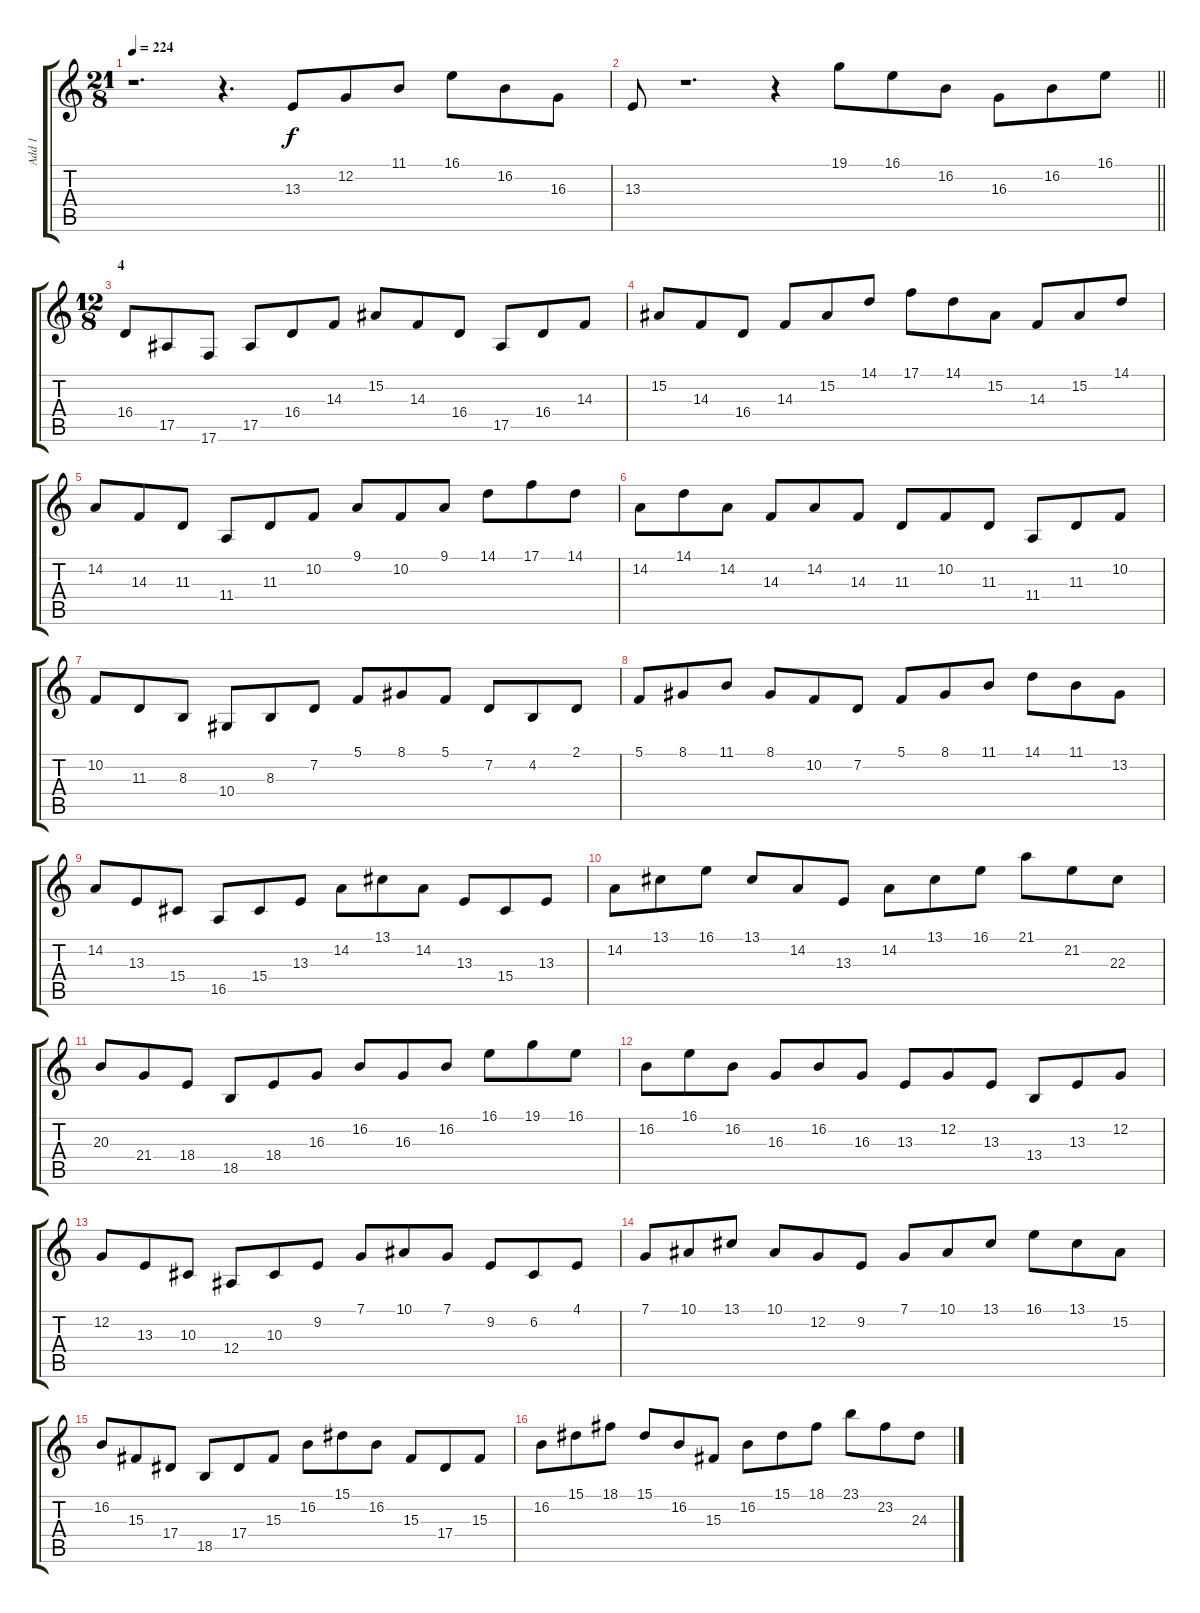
\track ("Add 1" "Add 1") {instrument lead1square}
\staff {score tabs}
\tuning (C4 G3 Eb3 Bb2 F2 C2) {hide}
\ts (21 8)
\tempo 224
\clef g2
\ks c
r.1{d dy f} r.4{d} 13.3.8 12.2.8 11.1.8 16.1.8 16.2.8 16.3.8 |
\barLineRight lightlight
13.3.8 r.1{d} r.4 19.1.8 16.1.8 16.2.8 16.3.8 16.2.8 16.1.8 |
\ts (12 8)
\section ("" "4")
16.4.8 17.5.8 17.6.8 17.5.8 16.4.8 14.3.8 15.2.8 14.3.8 16.4.8 17.5.8 16.4.8 14.3.8 |
15.2.8 14.3.8 16.4.8 14.3.8 15.2.8 14.1.8 17.1.8 14.1.8 15.2.8 14.3.8 15.2.8 14.1.8 |
14.2.8 14.3.8 11.3.8 11.4.8 11.3.8 10.2.8 9.1.8 10.2.8 9.1.8 14.1.8 17.1.8 14.1.8 |
14.2.8 14.1.8 14.2.8 14.3.8 14.2.8 14.3.8 11.3.8 10.2.8 11.3.8 11.4.8 11.3.8 10.2.8 |
10.2.8 11.3.8 8.3.8 10.4.8 8.3.8 7.2.8 5.1.8 8.1.8 5.1.8 7.2.8 4.2.8 2.1.8 |
5.1.8 8.1.8 11.1.8 8.1.8 10.2.8 7.2.8 5.1.8 8.1.8 11.1.8 14.1.8 11.1.8 13.2.8 |
14.2.8 13.3.8 15.4.8 16.5.8 15.4.8 13.3.8 14.2.8 13.1.8 14.2.8 13.3.8 15.4.8 13.3.8 |
14.2.8 13.1.8 16.1.8 13.1.8 14.2.8 13.3.8 14.2.8 13.1.8 16.1.8 21.1.8 21.2.8 22.3.8 |
20.3.8 21.4.8 18.4.8 18.5.8 18.4.8 16.3.8 16.2.8 16.3.8 16.2.8 16.1.8 19.1.8 16.1.8 |
16.2.8 16.1.8 16.2.8 16.3.8 16.2.8 16.3.8 13.3.8 12.2.8 13.3.8 13.4.8 13.3.8 12.2.8 |
12.2.8 13.3.8 10.3.8 12.4.8 10.3.8 9.2.8 7.1.8 10.1.8 7.1.8 9.2.8 6.2.8 4.1.8 |
7.1.8 10.1.8 13.1.8 10.1.8 12.2.8 9.2.8 7.1.8 10.1.8 13.1.8 16.1.8 13.1.8 15.2.8 |
16.2.8 15.3.8 17.4.8 18.5.8 17.4.8 15.3.8 16.2.8 15.1.8 16.2.8 15.3.8 17.4.8 15.3.8 |
16.2.8 15.1.8 18.1.8 15.1.8 16.2.8 15.3.8 16.2.8 15.1.8 18.1.8 23.1.8 23.2.8 24.3.8
